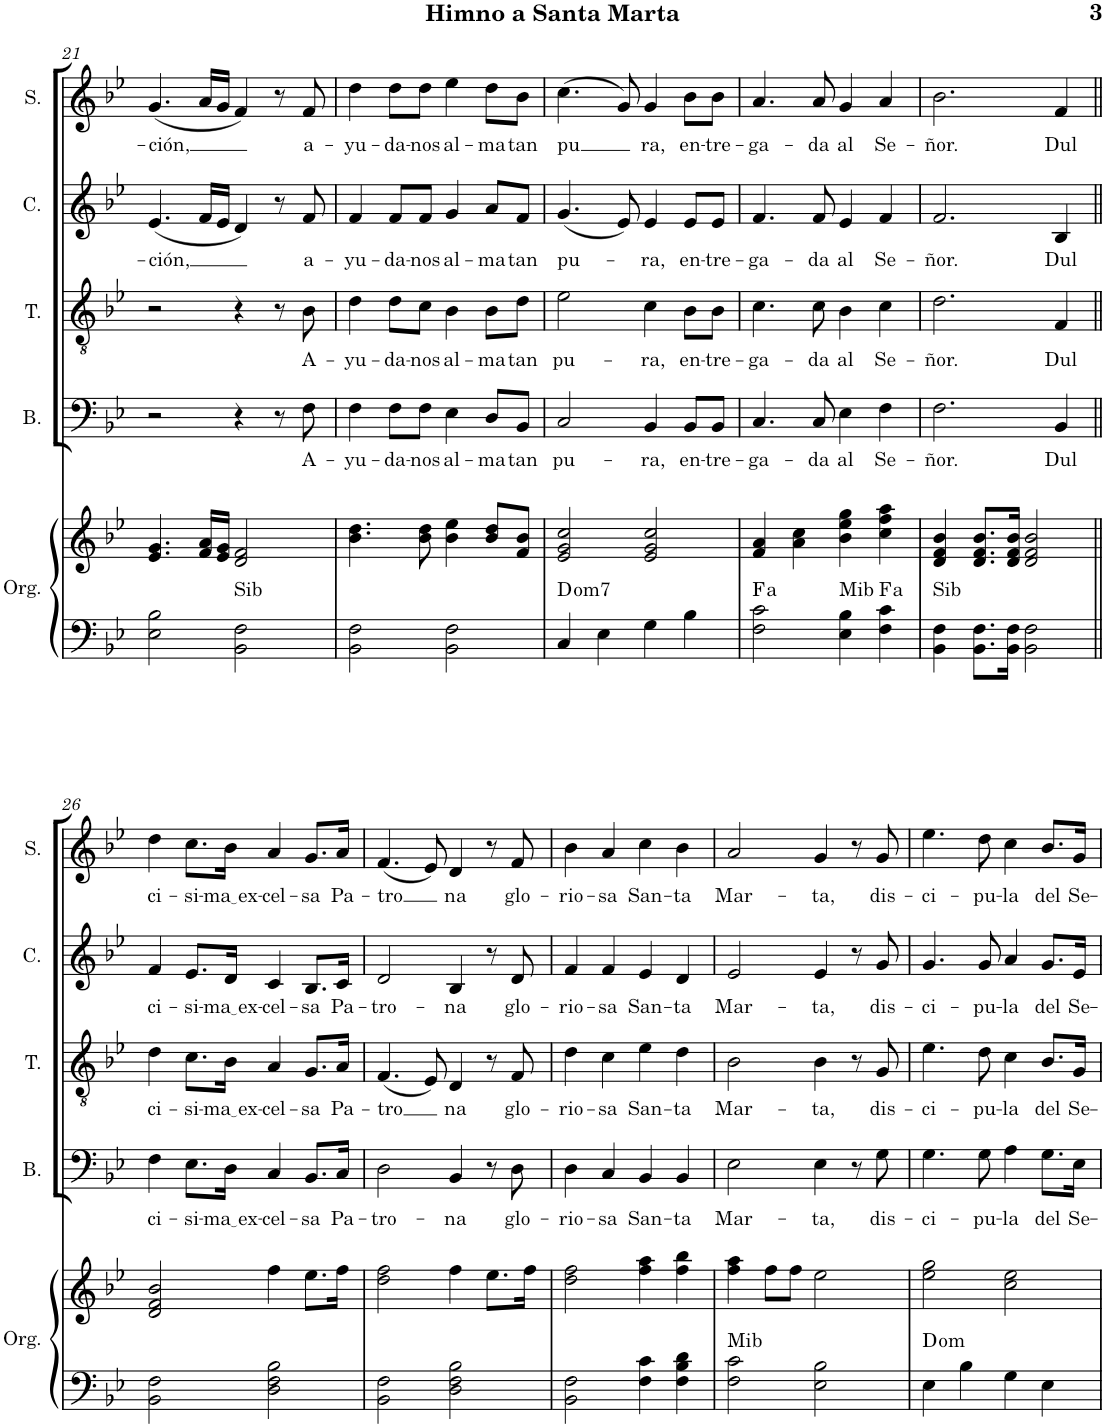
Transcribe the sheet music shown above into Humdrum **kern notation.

**kern	**kern	**harte	**kern	**text	**kern	**text	**kern	**text	**kern	**text
*part5	*part5	*part5	*part4	*part4	*part3	*part3	*part2	*part2	*part1	*part1
*staff6	*staff5	*	*staff4	*staff4	*staff3	*staff3	*staff2	*staff2	*staff1	*staff1
*I"Órgano	*	*	*I"Bajo	*	*I"Tenor	*	*I"Contralto	*	*I"Soprano	*
*	*	*	*I'B.	*	*I'T.	*	*I'C.	*	*I'S.	*
!!LO:PB:g=z
*clefF4	*clefG2	*	*clefF4	*	*clefGv2	*	*clefG2	*	*clefG2	*
*k[b-e-]	*k[b-e-]	*	*k[b-e-]	*	*k[b-e-]	*	*k[b-e-]	*	*k[b-e-]	*
*M4/4	*M4/4	*	*M4/4	*	*M4/4	*	*M4/4	*	*M4/4	*
=21	=21	=21	=21	=21	=21	=21	=21	=21	=21	=21
!	!	!	!	!	!	!	!	!LO:LY:b	!	!LO:LY:b
2E-\ 2B-\	4.e-/ 4.g/	.	2r	.	2r	.	(4.e-/	-ción,	(4.g/	-ción,
.	16f/ 16a/LL	.	.	.	.	.	16f/LL	.	16a/LL	.
.	16e-/ 16g/JJ	.	.	.	.	.	16e-/JJ	.	16g/JJ	.
!	!	!LO:H:kt=Sib	!	!	!	!	!	!	!	!
2BB-\ 2F\	2d/ 2f/	N	4r	.	4r	.	4d/)	.	4f/)	.
.	.	.	8r	.	8r	.	8r	.	8r	.
!	!	!	!	!LO:LY:b	!	!LO:LY:b	!	!LO:LY:b	!	!LO:LY:b
.	.	.	8F\	A-	8B-\	A-	8f/	a-	8f/	a-
=22	=22	=22	=22	=22	=22	=22	=22	=22	=22	=22
!	!	!	!	!LO:LY:b	!	!LO:LY:b	!	!LO:LY:b	!	!LO:LY:b
2BB-\ 2F\	4.b-\ 4.dd\	.	4F\	-yu-	4d\	-yu-	4f/	-yu-	4dd\	-yu-
!	!	!	!	!LO:LY:b	!	!LO:LY:b	!	!LO:LY:b	!	!LO:LY:b
.	.	.	8F\L	-da-	8d\L	-da-	8f/L	-da-	8dd\L	-da-
!	!	!	!	!LO:LY:b	!	!LO:LY:b	!	!LO:LY:b	!	!LO:LY:b
.	8b-\ 8dd\	.	8F\J	-nos	8c\J	-nos	8f/J	-nos	8dd\J	-nos
!	!	!	!	!LO:LY:b	!	!LO:LY:b	!	!LO:LY:b	!	!LO:LY:b
2BB-\ 2F\	4b-\ 4ee-\	.	4E-\	al-	4B-\	al-	4g/	al-	4ee-\	al-
!	!	!	!	!LO:LY:b	!	!LO:LY:b	!	!LO:LY:b	!	!LO:LY:b
.	8b-/ 8dd/L	.	8D/L	-ma	8B-\L	-ma	8a/L	-ma	8dd\L	-ma
!	!	!	!	!LO:LY:b	!	!LO:LY:b	!	!LO:LY:b	!	!LO:LY:b
.	8f/ 8b-/J	.	8BB-/J	tan	8d\J	tan	8f/J	tan	8b-\J	tan
=23	=23	=23	=23	=23	=23	=23	=23	=23	=23	=23
!	!	!	!	!LO:LY:b	!	!LO:LY:b	!	!LO:LY:b	!	!LO:LY:b
4C/	2e-/ 2g/ 2cc/	D:dim	2C/	pu-	2e-\	pu-	(4.g/	-pu-	(4.cc\	-pu
4E-\	.	.	.	.	.	.	.	.	.	.
.	.	.	.	.	.	.	8e-/)	.	8g/)	.
!	!	!	!	!LO:LY:b	!	!LO:LY:b	!	!LO:LY:b	!	!LO:LY:b
4G\	2e-/ 2g/ 2cc/	.	4BB-/	-ra,	4c\	-ra,	4e-/	-ra,	4g/	ra,
!	!	!	!	!LO:LY:b	!	!LO:LY:b	!	!LO:LY:b	!	!LO:LY:b
4B-\	.	.	8BB-/L	en-	8B-\L	en-	8e-/L	en-	8b-\L	en-
!	!	!	!	!LO:LY:b	!	!LO:LY:b	!	!LO:LY:b	!	!LO:LY:b
.	.	.	8BB-/J	-tre-	8B-\J	-tre-	8e-/J	-tre-	8b-\J	-tre-
=24	=24	=24	=24	=24	=24	=24	=24	=24	=24	=24
!	!	!LO:H:kt=a	!	!LO:LY:b	!	!LO:LY:b	!	!LO:LY:b	!	!LO:LY:b
2F\ 2c\	4f/ 4a/	.	4.C/	-ga-	4.c\	-ga-	4.f/	-ga-	4.a/	-ga-
.	4a\ 4cc\	.	.	.	.	.	.	.	.	.
!	!	!	!	!LO:LY:b	!	!LO:LY:b	!	!LO:LY:b	!	!LO:LY:b
.	.	.	8C/	-da	8c\	-da	8f/	-da	8a/	-da
!	!	!LO:H:kt=Mib	!	!LO:LY:b	!	!LO:LY:b	!	!LO:LY:b	!	!LO:LY:b
4E-\ 4B-\	4b-\ 4ee-\ 4gg\	N	4E-\	al	4B-\	al	4e-/	al	4g/	al
!	!	!LO:H:kt=a	!	!LO:LY:b	!	!LO:LY:b	!	!LO:LY:b	!	!LO:LY:b
4F\ 4c\	4cc\ 4ff\ 4aa\	.	4F\	Se-	4c\	Se-	4f/	Se-	4a/	Se-
=25	=25	=25	=25	=25	=25	=25	=25	=25	=25	=25
!	!	!LO:H:kt=Sib	!	!LO:LY:b	!	!LO:LY:b	!	!LO:LY:b	!	!LO:LY:b
4BB-\ 4F\	4d/ 4f/ 4b-/	N	2.F\	-ñor.	2.d\	-ñor.	2.f/	-ñor.	2.b-\	-ñor.
8.BB-\ 8.F\L	8.d/ 8.f/ 8.b-/L	.	.	.	.	.	.	.	.	.
16BB-\ 16F\Jk	16d/ 16f/ 16b-/Jk	.	.	.	.	.	.	.	.	.
2BB-\ 2F\	2d/ 2f/ 2b-/	.	.	.	.	.	.	.	.	.
!	!	!	!	!LO:LY:b	!	!LO:LY:b	!	!LO:LY:b	!	!LO:LY:b
.	.	.	4BB-/	Dul	4F/	Dul	4B-/	Dul	4f/	Dul
!!LO:LB:g=z
=26||	=26||	=26||	=26||	=26||	=26||	=26||	=26||	=26||	=26||	=26||
!	!	!	!	!LO:LY:b	!	!LO:LY:b	!	!LO:LY:b	!	!LO:LY:b
2BB-\ 2F\	2d/ 2f/ 2b-/	.	4F\	-ci-	4d\	-ci-	4f/	-ci-	4dd\	-ci-
!	!	!	!	!LO:LY:b	!	!LO:LY:b	!	!LO:LY:b	!	!LO:LY:b
.	.	.	8.E-\L	-si-	8.c\L	-si-	8.e-/L	-si-	8.cc\L	-si-
!	!	!	!	!LO:LY:b	!	!LO:LY:b	!	!LO:LY:b	!	!LO:LY:b
.	.	.	16D\Jk	ma ex	16B-\Jk	ma ex	16d/Jk	ma ex	16b-\Jk	ma ex
!	!	!	!	!LO:LY:b	!	!LO:LY:b	!	!LO:LY:b	!	!LO:LY:b
2D\ 2F\ 2B-\	4ff\	.	4C/	-cel-	4A/	-cel-	4c/	-cel-	4a/	-cel-
!	!	!	!	!LO:LY:b	!	!LO:LY:b	!	!LO:LY:b	!	!LO:LY:b
.	8.ee-\L	.	8.BB-/L	-sa	8.G/L	-sa	8.B-/L	-sa	8.g/L	-sa
!	!	!	!	!LO:LY:b	!	!LO:LY:b	!	!LO:LY:b	!	!LO:LY:b
.	16ff\Jk	.	16C/Jk	Pa-	16A/Jk	Pa-	16c/Jk	Pa-	16a/Jk	Pa-
=27	=27	=27	=27	=27	=27	=27	=27	=27	=27	=27
!	!	!	!	!LO:LY:b	!	!LO:LY:b	!	!LO:LY:b	!	!LO:LY:b
2BB-\ 2F\	2dd\ 2ff\	.	2D\	-tro-	(4.F/	-tro	2d/	-tro-	(4.f/	-tro
.	.	.	.	.	8E-/)	.	.	.	8e-/)	.
!	!	!	!	!LO:LY:b	!	!LO:LY:b	!	!LO:LY:b	!	!LO:LY:b
2D\ 2F\ 2B-\	4ff\	.	4BB-/	-na	4D/	na	4B-/	-na	4d/	na
.	8.ee-\L	.	8r	.	8r	.	8r	.	8r	.
!	!	!	!	!LO:LY:b	!	!LO:LY:b	!	!LO:LY:b	!	!LO:LY:b
.	.	.	8D\	glo-	8F/	glo-	8d/	glo-	8f/	glo-
.	16ff\Jk	.	.	.	.	.	.	.	.	.
=28	=28	=28	=28	=28	=28	=28	=28	=28	=28	=28
!	!	!	!	!LO:LY:b	!	!LO:LY:b	!	!LO:LY:b	!	!LO:LY:b
2BB-\ 2F\	2dd\ 2ff\	.	4D\	-rio-	4d\	-rio-	4f/	-rio-	4b-\	-rio-
!	!	!	!	!LO:LY:b	!	!LO:LY:b	!	!LO:LY:b	!	!LO:LY:b
.	.	.	4C/	-sa	4c\	-sa	4f/	-sa	4a/	-sa
!	!	!	!	!LO:LY:b	!	!LO:LY:b	!	!LO:LY:b	!	!LO:LY:b
4F\ 4c\	4ff\ 4aa\	.	4BB-/	San-	4e-\	San-	4e-/	San-	4cc\	San-
!	!	!	!	!LO:LY:b	!	!LO:LY:b	!	!LO:LY:b	!	!LO:LY:b
4F\ 4B-\ 4d\	4ff\ 4bb-\	.	4BB-/	-ta	4d\	-ta	4d/	-ta	4b-\	-ta
=29	=29	=29	=29	=29	=29	=29	=29	=29	=29	=29
!	!	!LO:H:kt=Mib	!	!LO:LY:b	!	!LO:LY:b	!	!LO:LY:b	!	!LO:LY:b
2F\ 2c\	4ff\ 4aa\	N	2E-\	Mar-	2B-\	Mar-	2e-/	Mar-	2a/	Mar-
.	8ff\L	.	.	.	.	.	.	.	.	.
.	8ff\J	.	.	.	.	.	.	.	.	.
!	!	!	!	!LO:LY:b	!	!LO:LY:b	!	!LO:LY:b	!	!LO:LY:b
2E-\ 2B-\	2ee-\	.	4E-\	-ta,	4B-\	-ta,	4e-/	-ta,	4g/	-ta,
.	.	.	8r	.	8r	.	8r	.	8r	.
!	!	!	!	!LO:LY:b	!	!LO:LY:b	!	!LO:LY:b	!	!LO:LY:b
.	.	.	8G\	dis-	8G/	dis-	8g/	dis-	8g/	dis-
=30	=30	=30	=30	=30	=30	=30	=30	=30	=30	=30
!	!	!	!	!LO:LY:b	!	!LO:LY:b	!	!LO:LY:b	!	!LO:LY:b
4E-\	2ee-\ 2gg\	D:dim	4.G\	-ci-	4.e-\	-ci-	4.g/	-ci-	4.ee-\	-ci-
4B-\	.	.	.	.	.	.	.	.	.	.
!	!	!	!	!LO:LY:b	!	!LO:LY:b	!	!LO:LY:b	!	!LO:LY:b
.	.	.	8G\	-pu-	8d\	-pu-	8g/	-pu-	8dd\	-pu-
!	!	!	!	!LO:LY:b	!	!LO:LY:b	!	!LO:LY:b	!	!LO:LY:b
4G\	2cc\ 2ee-\	.	4A\	-la	4c\	-la	4a/	-la	4cc\	-la
!	!	!	!	!LO:LY:b	!	!LO:LY:b	!	!LO:LY:b	!	!LO:LY:b
4E-\	.	.	8.G\L	del	8.B-/L	del	8.g/L	del	8.b-/L	del
!	!	!	!	!LO:LY:b	!	!LO:LY:b	!	!LO:LY:b	!	!LO:LY:b
.	.	.	16E-\Jk	Se-	16G/Jk	Se-	16e-/Jk	Se-	16g/Jk	Se-
=	=	=	=	=	=	=	=	=	=	=
*-	*-	*-	*-	*-	*-	*-	*-	*-	*-	*-
